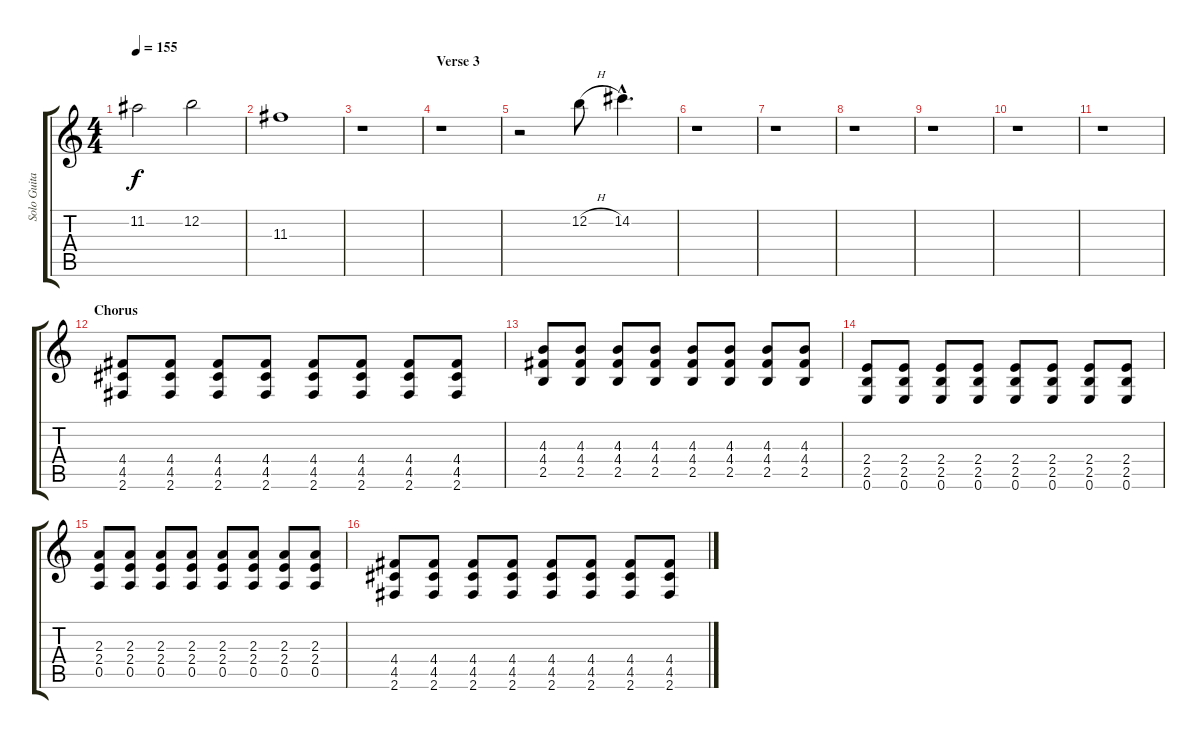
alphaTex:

\track ("Solo Guitar" "Solo Guita") {instrument distortionguitar}
\staff {score tabs}
\tuning (E4 B3 G3 D3 A2 E2) {hide}
\ts (4 4)
\tempo 155
\clef g2
\ks c
11.2.2{dy f} 12.2.2 |
11.3.1 |
r.1 |
\section ("" "Verse 3")
r.1 |
r.2 12.2{h}.8 14.2{hac}.4{d} |
r.1 |
r.1 |
r.1 |
r.1 |
r.1 |
r.1 |
\section ("" "Chorus")
(4.4 4.5 2.6).8 (4.4 4.5 2.6).8 (4.4 4.5 2.6).8 (4.4 4.5 2.6).8 (4.4 4.5 2.6).8 (4.4 4.5 2.6).8 (4.4 4.5 2.6).8 (4.4 4.5 2.6).8 |
(4.3 4.4 2.5).8 (4.3 4.4 2.5).8 (4.3 4.4 2.5).8 (4.3 4.4 2.5).8 (4.3 4.4 2.5).8 (4.3 4.4 2.5).8 (4.3 4.4 2.5).8 (4.3 4.4 2.5).8 |
(2.4 2.5 0.6).8 (2.4 2.5 0.6).8 (2.4 2.5 0.6).8 (2.4 2.5 0.6).8 (2.4 2.5 0.6).8 (2.4 2.5 0.6).8 (2.4 2.5 0.6).8 (2.4 2.5 0.6).8 |
(2.3 2.4 0.5).8 (2.3 2.4 0.5).8 (2.3 2.4 0.5).8 (2.3 2.4 0.5).8 (2.3 2.4 0.5).8 (2.3 2.4 0.5).8 (2.3 2.4 0.5).8 (2.3 2.4 0.5).8 |
(4.4 4.5 2.6).8 (4.4 4.5 2.6).8 (4.4 4.5 2.6).8 (4.4 4.5 2.6).8 (4.4 4.5 2.6).8 (4.4 4.5 2.6).8 (4.4 4.5 2.6).8 (4.4 4.5 2.6).8
